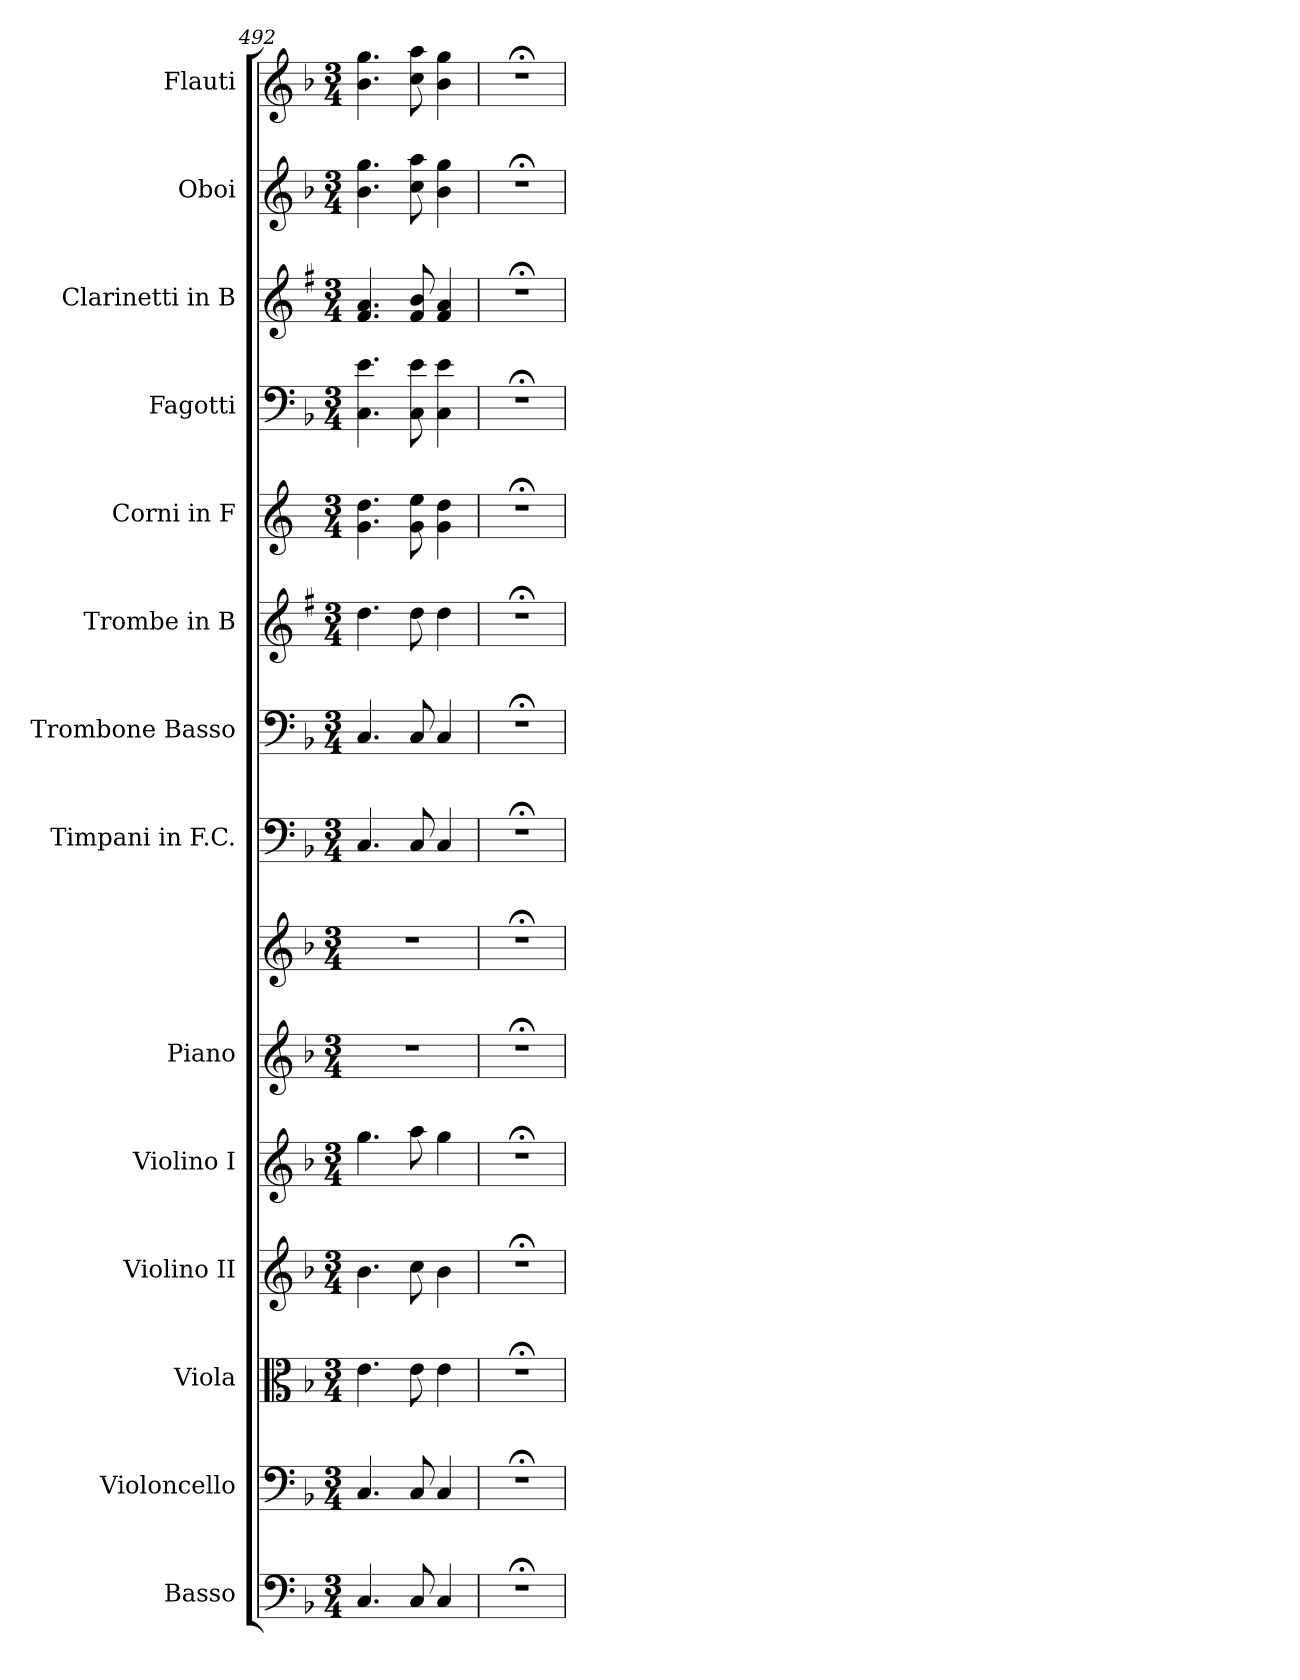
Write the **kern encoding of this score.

**kern	**kern	**kern	**kern	**kern	**kern	**kern	**kern	**kern	**kern	**kern	**kern	**kern	**kern	**kern
*part14	*part13	*part12	*part11	*part10	*part9	*part9	*part8	*part7	*part6	*part5	*part4	*part3	*part2	*part1
*staff15	*staff14	*staff13	*staff12	*staff11	*staff10	*staff9	*staff8	*staff7	*staff6	*staff5	*staff4	*staff3	*staff2	*staff1
*I"Basso	*I"Violoncello	*I"Viola	*I"Violino II	*I"Violino I	*I"Piano	*	*I"Timpani in F.C.	*I"Trombone Basso	*I"Trombe in B	*I"Corni in F	*I"Fagotti	*I"Clarinetti in B	*I"Oboi	*I"Flauti
*	*	*	*	*	*I'Pno.	*	*I'Timp.	*	*	*	*	*	*I'Ob.	*I'Fl.
*clefF4	*clefF4	*clefC3	*clefG2	*clefG2	*clefG2	*clefG2	*clefF4	*clefF4	*clefG2	*clefG2	*clefF4	*clefG2	*clefG2	*clefG2
*ITrd7c12	*	*	*	*	*	*	*	*	*ITrd1c2	*ITrd4c7	*	*ITrd1c2	*	*
*k[b-]	*k[b-]	*k[b-]	*k[b-]	*k[b-]	*k[b-]	*k[b-]	*k[b-]	*k[b-]	*k[b-]	*k[b-]	*k[b-]	*k[b-]	*k[b-]	*k[b-]
*M3/4	*M3/4	*M3/4	*M3/4	*M3/4	*M3/4	*M3/4	*M3/4	*M3/4	*M3/4	*M3/4	*M3/4	*M3/4	*M3/4	*M3/4
=492	=492	=492	=492	=492	=492	=492	=492	=492	=492	=492	=492	=492	=492	=492
4.CC/	4.C/	4.e\	4.b-\	4.gg\	2.r	2.r	4.C/	4.C/	4.cc\	4.c\ 4.g\	4.C\ 4.e\	4.e/ 4.g/	4.b-\ 4.gg\	4.b-\ 4.gg\
8CC/	8C/	8e\	8cc\	8aa\	.	.	8C/	8C/	8cc\	8c\ 8a\	8C\ 8e\	8e/ 8a/	8cc\ 8aa\	8cc\ 8aa\
4CC/	4C/	4e\	4b-\	4gg\	.	.	4C/	4C/	4cc\	4c\ 4g\	4C\ 4e\	4e/ 4g/	4b-\ 4gg\	4b-\ 4gg\
=493	=493	=493	=493	=493	=493	=493	=493	=493	=493	=493	=493	=493	=493	=493
*	*	*	*	*	*	*	*	*	*	*	*	*	*	*MM80
2.r;<	2.r;<	2.r;<	2.r;<	2.r;<	2.r;<	2.r;<	2.r;<	2.r;<	2.r;<	2.r;<	2.r;<	2.r;<	2.r;<	2.r;<
=	=	=	=	=	=	=	=	=	=	=	=	=	=	=
*-	*-	*-	*-	*-	*-	*-	*-	*-	*-	*-	*-	*-	*-	*-
